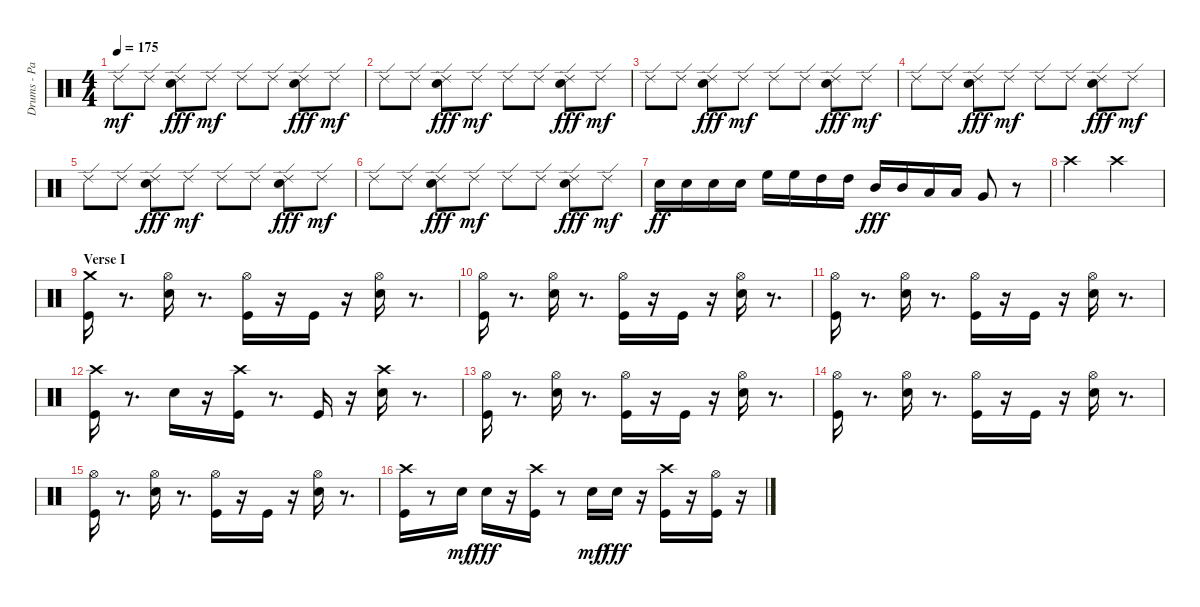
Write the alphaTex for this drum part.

\track ("Drums - Paice" "Drums - Pa") {instrument percussion}
\staff {score}
\articulation defaults
\ts (4 4)
\tempo 175
\clef neutral
\ks c "Ride (edge) 2".8{dy mf} "Ride (edge) 2".8
("Ride (edge) 2" "Electric Snare (hit)").8{dy fff} "Ride (edge) 2".8{dy mf} "Ride (edge) 2".8 "Ride (edge) 2".8 ("Ride (edge) 2" "Electric Snare (hit)").8{dy fff} "Ride (edge) 2".8{dy mf} |
"Ride (edge) 2".8 "Ride (edge) 2".8 ("Ride (edge) 2" "Electric Snare (hit)").8{dy fff} "Ride (edge) 2".8{dy mf} "Ride (edge) 2".8 "Ride (edge) 2".8 ("Ride (edge) 2" "Electric Snare (hit)").8{dy fff} "Ride (edge) 2".8{dy mf} |
"Ride (edge) 2".8 "Ride (edge) 2".8 ("Ride (edge) 2" "Electric Snare (hit)").8{dy fff} "Ride (edge) 2".8{dy mf} "Ride (edge) 2".8 "Ride (edge) 2".8 ("Ride (edge) 2" "Electric Snare (hit)").8{dy fff} "Ride (edge) 2".8{dy mf} |
"Ride (edge) 2".8 "Ride (edge) 2".8 ("Ride (edge) 2" "Electric Snare (hit)").8{dy fff} "Ride (edge) 2".8{dy mf} "Ride (edge) 2".8 "Ride (edge) 2".8 ("Ride (edge) 2" "Electric Snare (hit)").8{dy fff} "Ride (edge) 2".8{dy mf} |
"Ride (edge) 2".8 "Ride (edge) 2".8 ("Ride (edge) 2" "Electric Snare (hit)").8{dy fff} "Ride (edge) 2".8{dy mf} "Ride (edge) 2".8 "Ride (edge) 2".8 ("Ride (edge) 2" "Electric Snare (hit)").8{dy fff} "Ride (edge) 2".8{dy mf} |
"Ride (edge) 2".8 "Ride (edge) 2".8 ("Ride (edge) 2" "Electric Snare (hit)").8{dy fff} "Ride (edge) 2".8{dy mf} "Ride (edge) 2".8 "Ride (edge) 2".8 ("Ride (edge) 2" "Electric Snare (hit)").8{dy fff} "Ride (edge) 2".8{dy mf} |
"Electric Snare (hit)".16{dy ff} "Electric Snare (hit)".16 "Electric Snare (hit)".16 "Electric Snare (hit)".16 "High Floor Tom (hit)".16 "High Floor Tom (hit)".16 "High Tom (hit)".16 "High Tom (hit)".16 "Mid Tom (hit)".16{dy fff} "Mid Tom (hit)".16 "Low Tom (hit)".16 "Low Tom (hit)".16 "Very Low Tom (hit)".8 r.8 |
"Crash high (hit)".2{volume 14} "Crash high (hit)".2 |
\section ("" "Verse I")
("Kick (hit)" "Crash medium (hit)").16 r.8{d} ("Snare (hit) 2" "Hi-Hat (open)").16 r.8{d} ("Kick (hit)" "Hi-Hat (open)").16 r.16 "Kick (hit)".16 r.16 ("Hi-Hat (open)" "Snare (hit) 2").16 r.8{d} |
("Hi-Hat (open)" "Kick (hit)").16 r.8{d} ("Hi-Hat (open)" "Snare (hit) 2").16 r.8{d} ("Hi-Hat (open)" "Kick (hit)").16 r.16 "Kick (hit)".16 r.16 ("Snare (hit) 2" "Hi-Hat (open)").16 r.8{d} |
("Hi-Hat (open)" "Kick (hit)").16 r.8{d} ("Hi-Hat (open)" "Snare (hit) 2").16 r.8{d} ("Hi-Hat (open)" "Kick (hit)").16 r.16 "Kick (hit)".16 r.16 ("Snare (hit) 2" "Hi-Hat (open)").16 r.8{d} |
("Kick (hit)" "Crash high (hit)").16 r.8{d} "Snare (hit) 2".16 r.16 ("Kick (hit)" "Crash high (hit)").16 r.8{d} "Kick (hit)".16 r.16 ("Snare (hit) 2" "Crash high (hit)").16 r.8{d} |
("Hi-Hat (open)" "Kick (hit)").16 r.8{d} ("Hi-Hat (open)" "Snare (hit) 2").16 r.8{d} ("Hi-Hat (open)" "Kick (hit)").16 r.16 "Kick (hit)".16 r.16 ("Hi-Hat (open)" "Snare (hit) 2").16 r.8{d} |
("Kick (hit)" "Hi-Hat (open)").16 r.8{d} ("Snare (hit) 2" "Hi-Hat (open)").16 r.8{d} ("Kick (hit)" "Hi-Hat (open)").16 r.16 "Kick (hit)".16 r.16 ("Hi-Hat (open)" "Snare (hit) 2").16 r.8{d} |
("Kick (hit)" "Hi-Hat (open)").16 r.8{d} ("Hi-Hat (open)" "Snare (hit) 2").16 r.8{d} ("Hi-Hat (open)" "Kick (hit)").16 r.16 "Kick (hit)".16 r.16 ("Hi-Hat (open)" "Snare (hit) 2").16 r.8{d} |
("Crash high (hit)" "Kick (hit)").16 r.8 "Snare (hit) 2".16{dy mf} "Snare (hit) 2".16{dy fff} r.16 ("Crash high (hit)" "Kick (hit)").16 r.8 "Snare (hit) 2".16{dy mf} "Snare (hit) 2".16{dy fff} r.16 ("Crash high (hit)" "Kick (hit)").16 r.16 ("Hi-Hat (open)" "Kick (hit)").16 r.16
